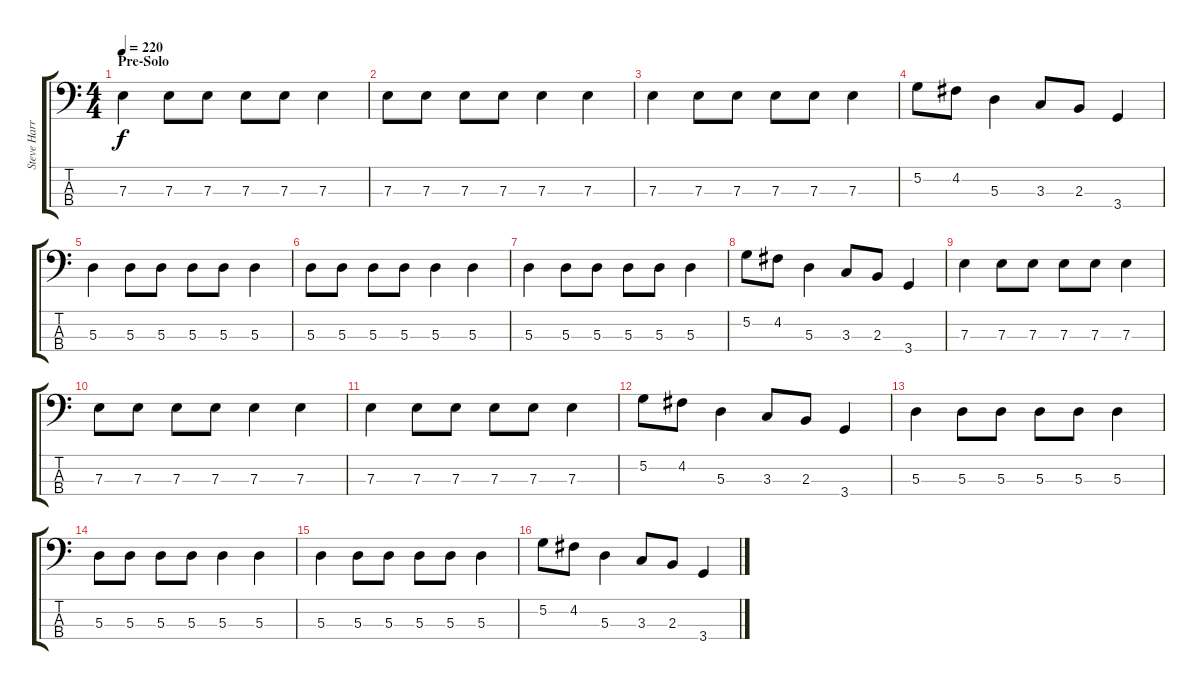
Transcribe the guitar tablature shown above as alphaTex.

\track ("Steve Harris (Bass)" "Steve Harr") {instrument electricbassfinger}
\staff {score tabs}
\tuning (G2 D2 A1 E1) {hide}
\ts (4 4)
\section ("" "Pre-Solo")
\tempo 220
\clef f4
\ks c
7.3.4{dy f} 7.3.8 7.3.8 7.3.8 7.3.8 7.3.4 |
7.3.8 7.3.8 7.3.8 7.3.8 7.3.4 7.3.4 |
7.3.4 7.3.8 7.3.8 7.3.8 7.3.8 7.3.4 |
5.2.8 4.2.8 5.3.4 3.3.8 2.3.8 3.4.4 |
5.3.4 5.3.8 5.3.8 5.3.8 5.3.8 5.3.4 |
5.3.8 5.3.8 5.3.8 5.3.8 5.3.4 5.3.4 |
5.3.4 5.3.8 5.3.8 5.3.8 5.3.8 5.3.4 |
5.2.8 4.2.8 5.3.4 3.3.8 2.3.8 3.4.4 |
7.3.4 7.3.8 7.3.8 7.3.8 7.3.8 7.3.4 |
7.3.8 7.3.8 7.3.8 7.3.8 7.3.4 7.3.4 |
7.3.4 7.3.8 7.3.8 7.3.8 7.3.8 7.3.4 |
5.2.8 4.2.8 5.3.4 3.3.8 2.3.8 3.4.4 |
5.3.4 5.3.8 5.3.8 5.3.8 5.3.8 5.3.4 |
5.3.8 5.3.8 5.3.8 5.3.8 5.3.4 5.3.4 |
5.3.4 5.3.8 5.3.8 5.3.8 5.3.8 5.3.4 |
5.2.8 4.2.8 5.3.4 3.3.8 2.3.8 3.4.4
